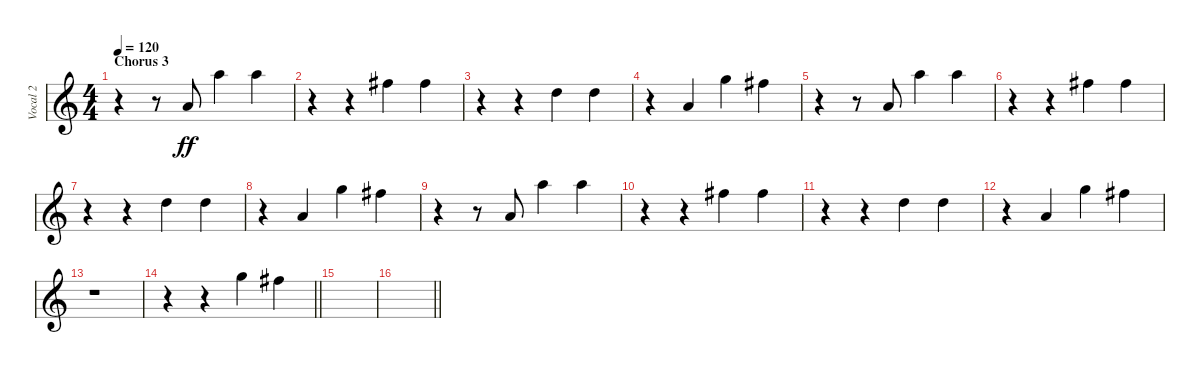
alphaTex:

\track ("Vocal 2" "Vocal 2") {instrument fx8scifi}
\staff {score}
\tuning (E4 B3 G3 D3 A2 E2) {hide}
\ts (4 4)
\section ("" "Chorus 3")
\tempo 120
\clef g2
\ks c
r.4{dy ff} r.8 19.4.8 17.1.4 17.1.4 |
r.4 r.4 14.1.4 14.1.4 |
r.4 r.4 15.2.4 15.2.4 |
r.4 14.3.4 15.1.4 14.1.4 |
r.4 r.8 14.3.8 17.1.4 17.1.4 |
r.4 r.4 14.1.4 14.1.4 |
r.4 r.4 15.2.4 15.2.4 |
r.4 14.3.4 15.1.4 14.1.4 |
r.4 r.8 14.3.8 17.1.4 17.1.4 |
r.4 r.4 14.1.4 14.1.4 |
r.4 r.4 15.2.4 15.2.4 |
r.4 14.3.4 15.1.4 14.1.4 |
r.1 |
\barLineRight lightlight
r.4 r.4 15.1.4 14.1.4 |
\section ("" "")
|
\barLineRight lightlight
